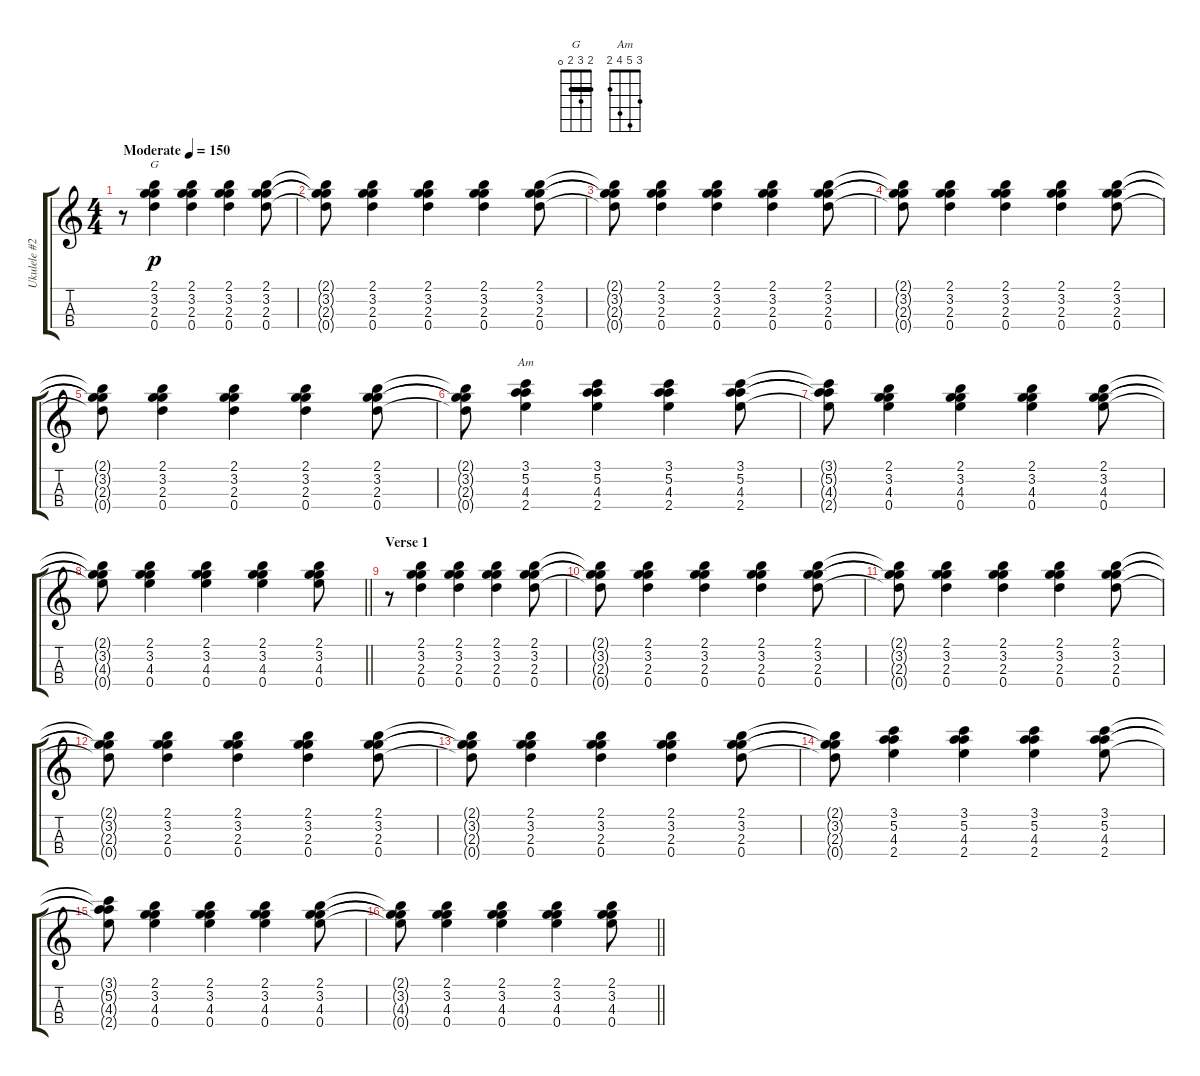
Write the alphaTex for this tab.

\track ("Ukulele #2" "Ukulele #2") {instrument acousticguitarnylon}
\staff {score tabs}
\tuning (A4 E4 C4 G4) {hide}
\chord ("G" 2 3 2 0) {barre 2}
\chord ("Am" 3 5 4 2)
\ts (4 4)
\tempo (150 "Moderate")
\clef g2
\ks c
r.8{dy p instrument acousticguitarnylon} (2.1 3.2 2.3 0.4).4{ch "G"} (2.1 3.2 2.3 0.4).4 (2.1 3.2 2.3 0.4).4 (2.1 3.2 2.3 0.4).8 |
(2.1{t} 3.2{t} 2.3{t} 0.4{t}).8 (2.1 3.2 2.3 0.4).4 (2.1 3.2 2.3 0.4).4 (2.1 3.2 2.3 0.4).4 (2.1 3.2 2.3 0.4).8 |
(2.1{t} 3.2{t} 2.3{t} 0.4{t}).8 (2.1 3.2 2.3 0.4).4 (2.1 3.2 2.3 0.4).4 (2.1 3.2 2.3 0.4).4 (2.1 3.2 2.3 0.4).8 |
(2.1{t} 3.2{t} 2.3{t} 0.4{t}).8 (2.1 3.2 2.3 0.4).4 (2.1 3.2 2.3 0.4).4 (2.1 3.2 2.3 0.4).4 (2.1 3.2 2.3 0.4).8 |
(2.1{t} 3.2{t} 2.3{t} 0.4{t}).8 (2.1 3.2 2.3 0.4).4 (2.1 3.2 2.3 0.4).4 (2.1 3.2 2.3 0.4).4 (2.1 3.2 2.3 0.4).8 |
(2.1{t} 3.2{t} 2.3{t} 0.4{t}).8 (3.1 5.2 4.3 2.4).4{ch "Am"} (3.1 5.2 4.3 2.4).4 (3.1 5.2 4.3 2.4).4 (3.1 5.2 4.3 2.4).8 |
(3.1{t} 5.2{t} 4.3{t} 2.4{t}).8 (2.1 3.2 4.3 0.4).4 (2.1 3.2 4.3 0.4).4 (2.1 3.2 4.3 0.4).4 (2.1 3.2 4.3 0.4).8 |
\barLineRight lightlight
(2.1{t} 3.2{t} 4.3{t} 0.4{t}).8 (2.1 3.2 4.3 0.4).4 (2.1 3.2 4.3 0.4).4 (2.1 3.2 4.3 0.4).4 (2.1 3.2 4.3 0.4).8 |
\section ("" "Verse 1")
r.8 (2.1 3.2 2.3 0.4).4 (2.1 3.2 2.3 0.4).4 (2.1 3.2 2.3 0.4).4 (2.1 3.2 2.3 0.4).8 |
(2.1{t} 3.2{t} 2.3{t} 0.4{t}).8 (2.1 3.2 2.3 0.4).4 (2.1 3.2 2.3 0.4).4 (2.1 3.2 2.3 0.4).4 (2.1 3.2 2.3 0.4).8 |
(2.1{t} 3.2{t} 2.3{t} 0.4{t}).8 (2.1 3.2 2.3 0.4).4 (2.1 3.2 2.3 0.4).4 (2.1 3.2 2.3 0.4).4 (2.1 3.2 2.3 0.4).8 |
(2.1{t} 3.2{t} 2.3{t} 0.4{t}).8 (2.1 3.2 2.3 0.4).4 (2.1 3.2 2.3 0.4).4 (2.1 3.2 2.3 0.4).4 (2.1 3.2 2.3 0.4).8 |
(2.1{t} 3.2{t} 2.3{t} 0.4{t}).8 (2.1 3.2 2.3 0.4).4 (2.1 3.2 2.3 0.4).4 (2.1 3.2 2.3 0.4).4 (2.1 3.2 2.3 0.4).8 |
(2.1{t} 3.2{t} 2.3{t} 0.4{t}).8 (3.1 5.2 4.3 2.4).4 (3.1 5.2 4.3 2.4).4 (3.1 5.2 4.3 2.4).4 (3.1 5.2 4.3 2.4).8 |
(3.1{t} 5.2{t} 4.3{t} 2.4{t}).8 (2.1 3.2 4.3 0.4).4 (2.1 3.2 4.3 0.4).4 (2.1 3.2 4.3 0.4).4 (2.1 3.2 4.3 0.4).8 |
\barLineRight lightlight
(2.1{t} 3.2{t} 4.3{t} 0.4{t}).8 (2.1 3.2 4.3 0.4).4 (2.1 3.2 4.3 0.4).4 (2.1 3.2 4.3 0.4).4 (2.1 3.2 4.3 0.4).8
